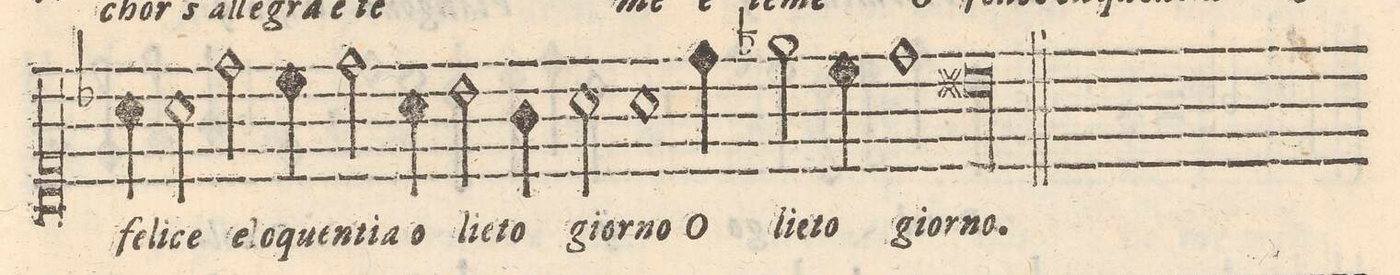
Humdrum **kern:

**kern	**text
*I"QUINTO	*
*clefC1	*
*k[b-]	*
*met(c)	*
*M2/1	*
4a\	fe-
2a\	-li-
=22-	=22-
2dd\	-ce e-
4cc\	-lo-
2dd\	-quentia
4a\	o
2b-\	lie-
=23-	=23-
4g\	-to
2a\	gior-
1a	-no
=24-	=24-
4dd\	O
2ee-X\	lie-
4cc\	-to
1dd	gior-
=25-	=25-
00b#	-no.
=26-	=26-
=-	=-
*-	*-
